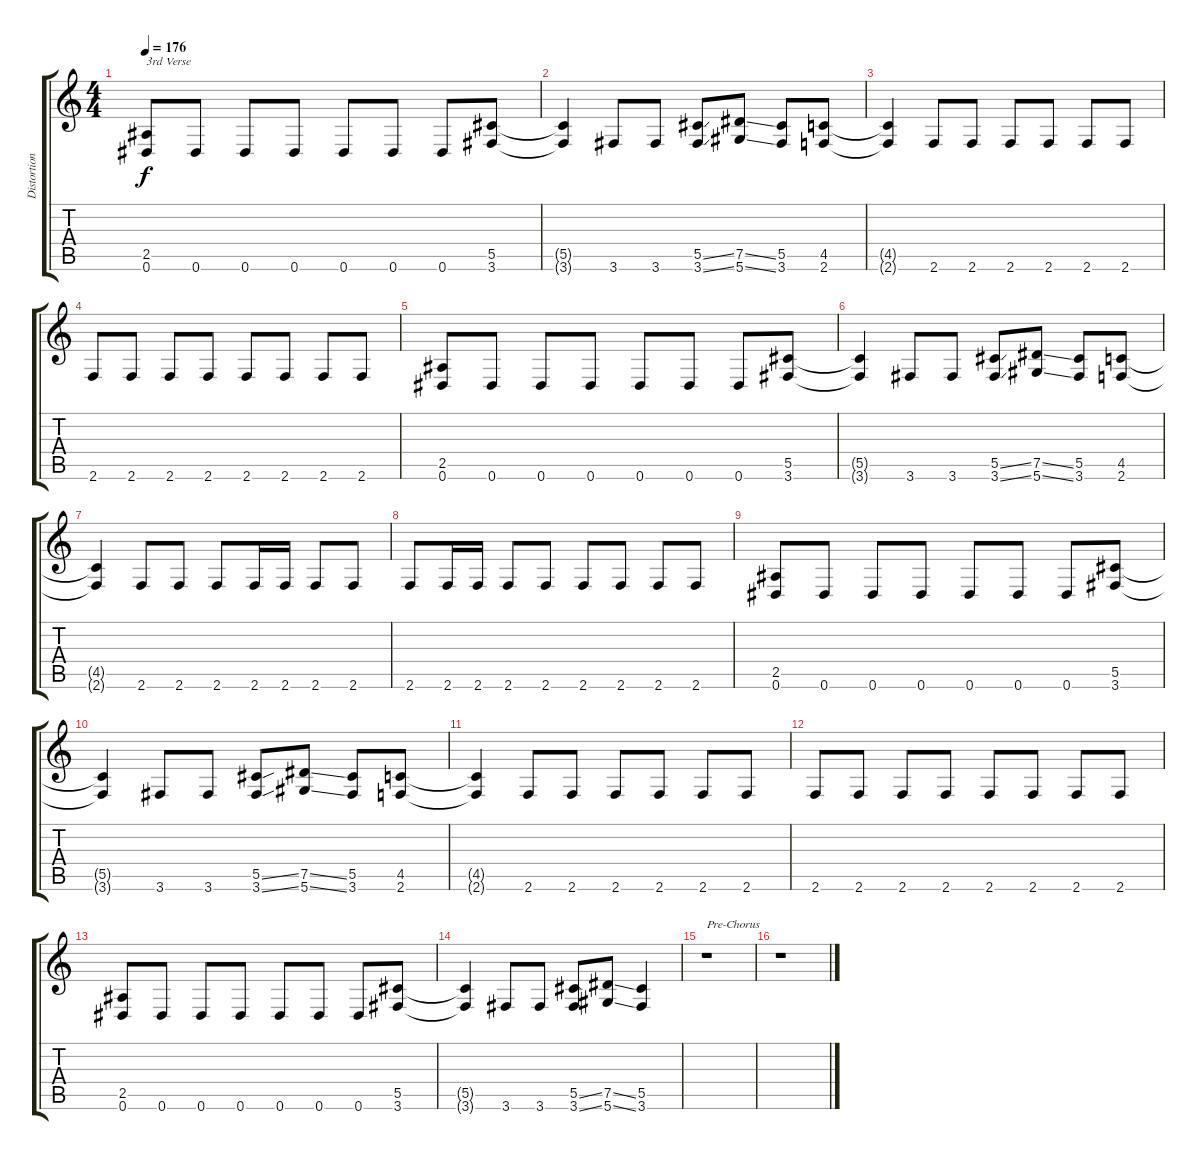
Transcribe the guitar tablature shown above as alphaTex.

\track ("Distortion Guitar II" "Distortion") {instrument distortionguitar}
\staff {score tabs}
\tuning (Eb4 Bb3 Gb3 Db3 Ab2 Eb2) {hide}
\ts (4 4)
\tempo 176
\clef g2
\ks c
(2.5 0.6).8{txt "3rd Verse " dy f} 0.6.8 0.6.8 0.6.8 0.6.8 0.6.8 0.6.8 (5.5 3.6).8 |
(5.5{t} 3.6{t}).4 3.6.8 3.6.8 (5.5{ss} 3.6{ss}).8 (7.5{ss} 5.6{ss}).8 (5.5 3.6).8 (4.5 2.6).8 |
(4.5{t} 2.6{t}).4 2.6.8 2.6.8 2.6.8 2.6.8 2.6.8 2.6.8 |
2.6.8 2.6.8 2.6.8 2.6.8 2.6.8 2.6.8 2.6.8 2.6.8 |
(2.5 0.6).8 0.6.8 0.6.8 0.6.8 0.6.8 0.6.8 0.6.8 (5.5 3.6).8 |
(5.5{t} 3.6{t}).4 3.6.8 3.6.8 (5.5{ss} 3.6{ss}).8 (7.5{ss} 5.6{ss}).8 (5.5 3.6).8 (4.5 2.6).8 |
(4.5{t} 2.6{t}).4 2.6.8 2.6.8 2.6.8 2.6.16 2.6.16 2.6.8 2.6.8 |
2.6.8 2.6.16 2.6.16 2.6.8 2.6.8 2.6.8 2.6.8 2.6.8 2.6.8 |
(2.5 0.6).8 0.6.8 0.6.8 0.6.8 0.6.8 0.6.8 0.6.8 (5.5 3.6).8 |
(5.5{t} 3.6{t}).4 3.6.8 3.6.8 (5.5{ss} 3.6{ss}).8 (7.5{ss} 5.6{ss}).8 (5.5 3.6).8 (4.5 2.6).8 |
(4.5{t} 2.6{t}).4 2.6.8 2.6.8 2.6.8 2.6.8 2.6.8 2.6.8 |
2.6.8 2.6.8 2.6.8 2.6.8 2.6.8 2.6.8 2.6.8 2.6.8 |
(2.5 0.6).8 0.6.8 0.6.8 0.6.8 0.6.8 0.6.8 0.6.8 (5.5 3.6).8 |
(5.5{t} 3.6{t}).4 3.6.8 3.6.8 (5.5{ss} 3.6{ss}).8 (7.5{ss} 5.6{ss}).8 (5.5 3.6).4 |
r.1{txt "Pre-Chorus"} |
r.1
